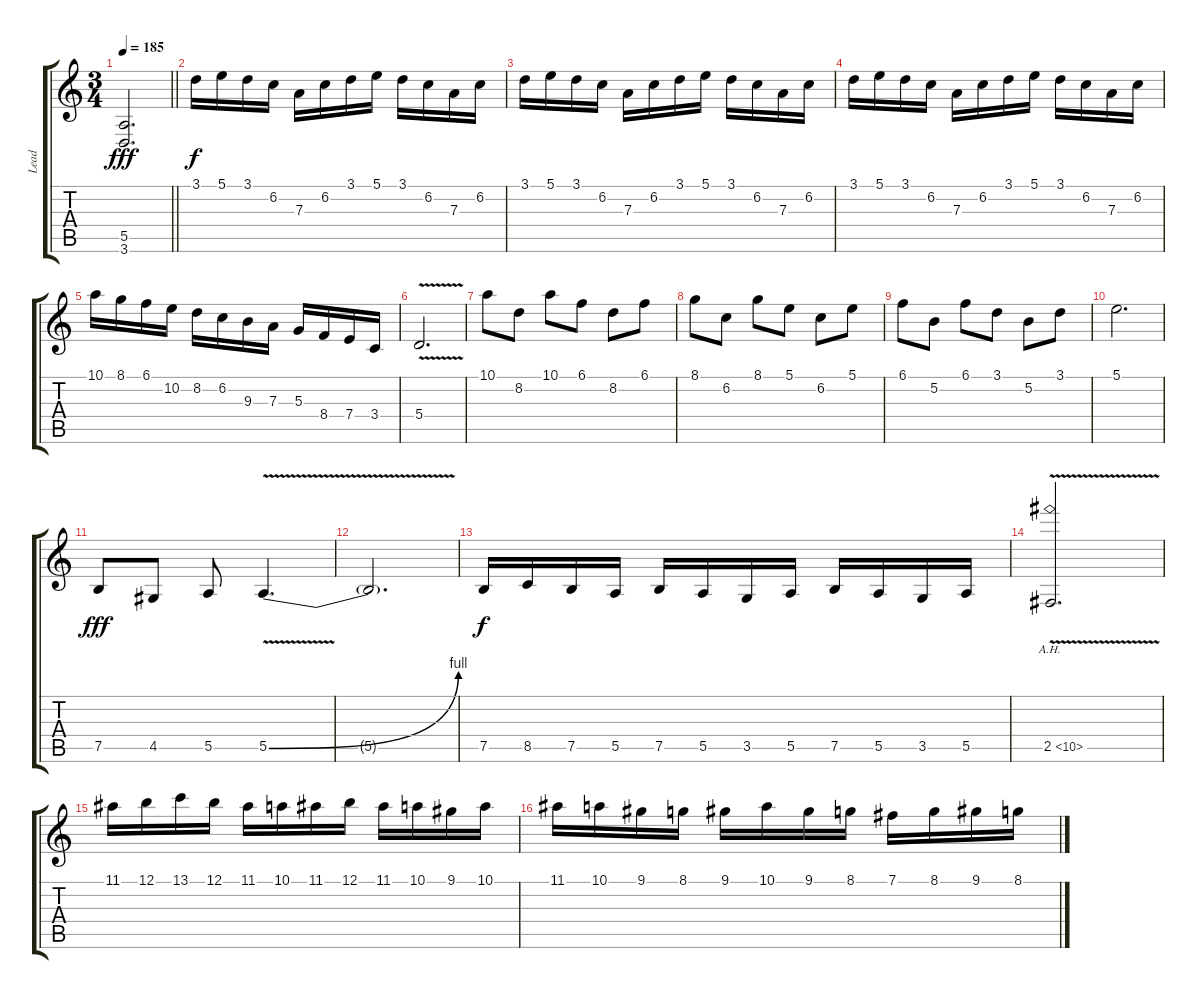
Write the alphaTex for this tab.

\track ("Lead" "Lead") {instrument distortionguitar}
\staff {score tabs}
\tuning (B3 Gb3 D3 A2 E2 B1) {hide}
\ts (3 4)
\tempo 185
\clef g2
\barLineRight lightlight
\ks c
(5.5 3.6).2{d dy fff} |
3.1.16{dy f} 5.1.16 3.1.16 6.2.16 7.3.16 6.2.16 3.1.16 5.1.16 3.1.16 6.2.16 7.3.16 6.2.16 |
3.1.16 5.1.16 3.1.16 6.2.16 7.3.16 6.2.16 3.1.16 5.1.16 3.1.16 6.2.16 7.3.16 6.2.16 |
3.1.16 5.1.16 3.1.16 6.2.16 7.3.16 6.2.16 3.1.16 5.1.16 3.1.16 6.2.16 7.3.16 6.2.16 |
10.1.16 8.1.16 6.1.16 10.2.16 8.2.16 6.2.16 9.3.16 7.3.16 5.3.16 8.4.16 7.4.16 3.4.16 |
5.4{v}.2{d} |
10.1.8{balance 0} 8.2.8 10.1.8 6.1.8 8.2.8 6.1.8 |
8.1.8 6.2.8 8.1.8 5.1.8 6.2.8 5.1.8 |
6.1.8 5.2.8 6.1.8 3.1.8 5.2.8 3.1.8 |
5.1.2{d} |
7.5.8{dy fff balance 8} 4.5.8 5.5.8 5.5{be (bend 0 0 60 4) v}.4{d balance 8} |
5.5{t}.2{d} |
7.5.16{dy f} 8.5.16 7.5.16 5.5.16 7.5.16 5.5.16 3.5.16 5.5.16 7.5.16 5.5.16 3.5.16 5.5.16 |
2.5{ah 8 v}.2{d} |
11.1.16 12.1.16 13.1.16 12.1.16 11.1.16 10.1.16 11.1.16 12.1.16 11.1.16 10.1.16 9.1.16 10.1.16 |
11.1.16 10.1.16 9.1.16 8.1.16 9.1.16 10.1.16 9.1.16 8.1.16 7.1.16 8.1.16 9.1.16 8.1.16
